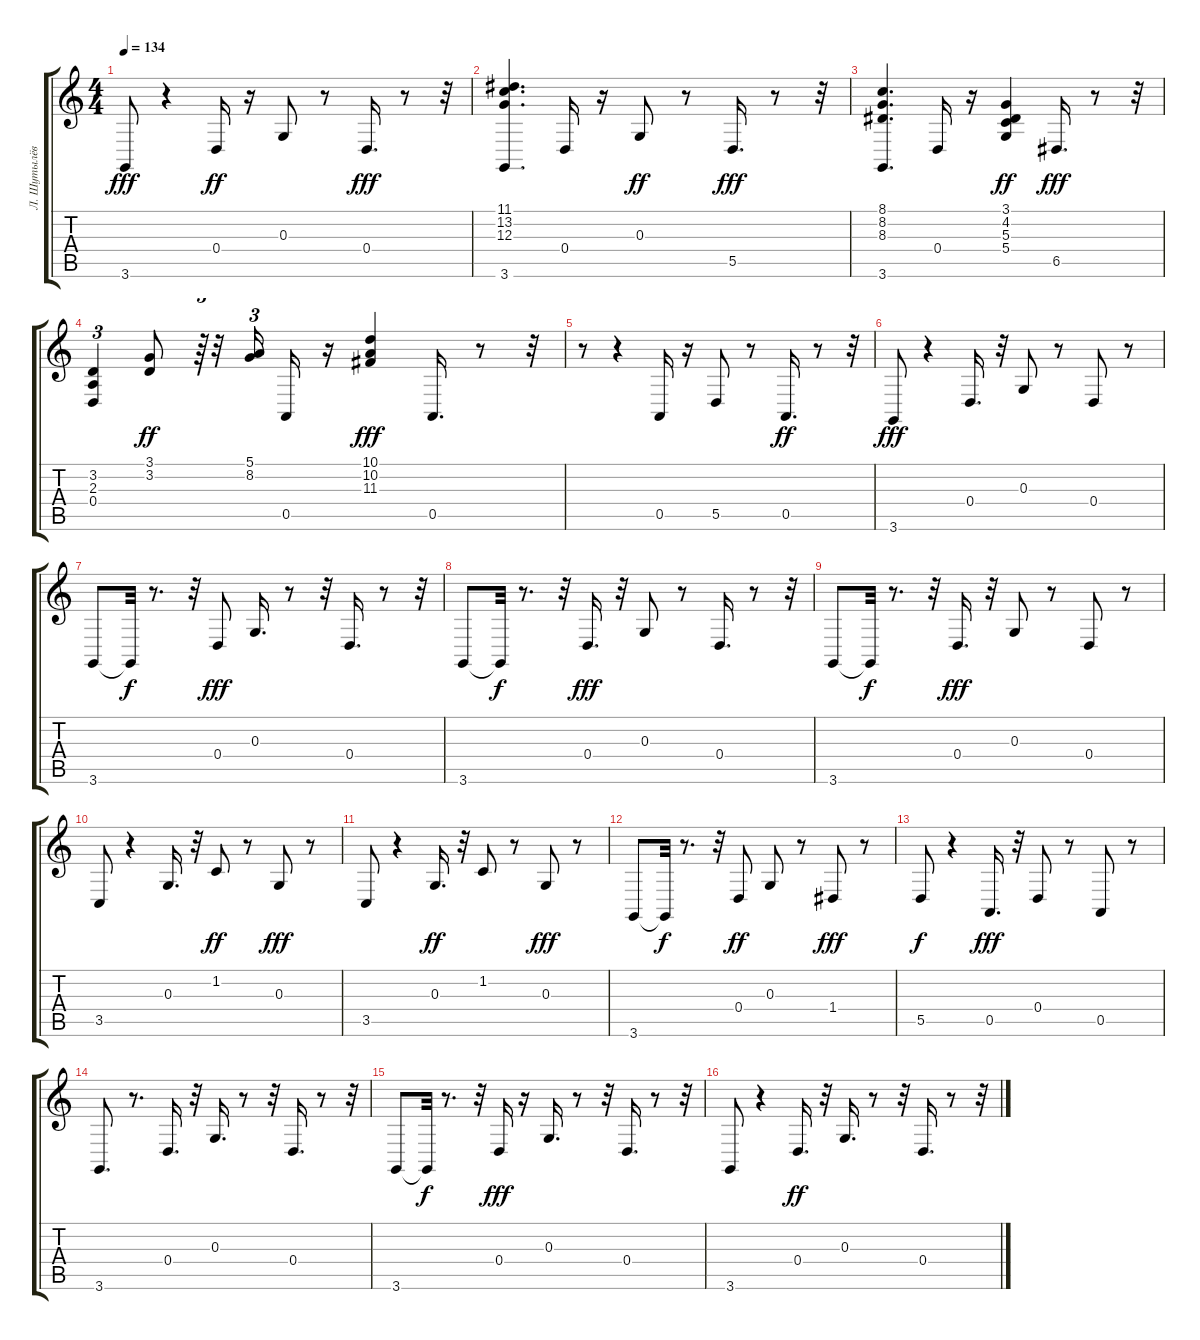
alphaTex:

\track ("Л. Шутылёв" "Л. Шутылёв") {instrument stringensemble1}
\staff {score tabs}
\tuning (E4 B3 G3 D3 A2 E2) {hide}
\ts (4 4)
\tempo 134
\clef g2
\ks c
3.6.8{dy fff} r.4 0.4.16{dy ff} r.16 0.3.8 r.8 0.4.16{d dy fff} r.8 r.32 |
(11.1 13.2 12.3 3.6).4{d} 0.4.16 r.16 0.3.8{dy ff} r.8 5.5.16{d dy fff} r.8 r.32 |
(8.1 8.2 8.3 3.6).4{d} 0.4.16 r.16 (3.1 4.2 5.3 5.4).4{dy ff} 6.5.16{d dy fff} r.8 r.32 |
(3.2 2.3 0.4).4{tu (3 2)} (3.1 3.2).8{dy ff} r.64{tu (3 2)} r.32 (5.1 8.2).16{tu (3 2)} 0.5.16 r.16 (10.1 10.2 11.3).4{dy fff} 0.5.16{d} r.8 r.32 |
r.8 r.4 0.5.16 r.16 5.5.8 r.8 0.5.16{d dy ff} r.8 r.32 |
3.6.8{dy fff} r.4 0.4.16{d} r.32 0.3.8 r.8 0.4.8 r.8 |
3.6.8 3.6{t}.32{dy f} r.8{d} r.32 0.4.8{dy fff} 0.3.16{d} r.8 r.32 0.4.16{d} r.8 r.32 |
3.6.8 3.6{t}.32{dy f} r.8{d} r.32 0.4.16{d dy fff} r.32 0.3.8 r.8 0.4.16{d} r.8 r.32 |
3.6.8 3.6{t}.32{dy f} r.8{d} r.32 0.4.16{d dy fff} r.32 0.3.8 r.8 0.4.8 r.8 |
3.5.8 r.4 0.3.16{d} r.32 1.2.8{dy ff} r.8 0.3.8{dy fff} r.8 |
3.5.8 r.4 0.3.16{d dy ff} r.32 1.2.8 r.8 0.3.8{dy fff} r.8 |
3.6.8 3.6{t}.32{dy f} r.8{d} r.32 0.4.8{dy ff} 0.3.8 r.8 1.4.8{dy fff} r.8 |
5.5.8{dy f} r.4 0.5.16{d dy fff} r.32 0.4.8 r.8 0.5.8 r.8 |
3.6.8{d} r.8{d} 0.4.16{d} r.32 0.3.16{d} r.8 r.32 0.4.16{d} r.8 r.32 |
3.6.8 3.6{t}.32{dy f} r.8{d} r.32 0.4.16{dy fff} r.16 0.3.16{d} r.8 r.32 0.4.16{d} r.8 r.32 |
3.6.8 r.4 0.4.16{d dy ff} r.32 0.3.16{d} r.8 r.32 0.4.16{d} r.8 r.32
